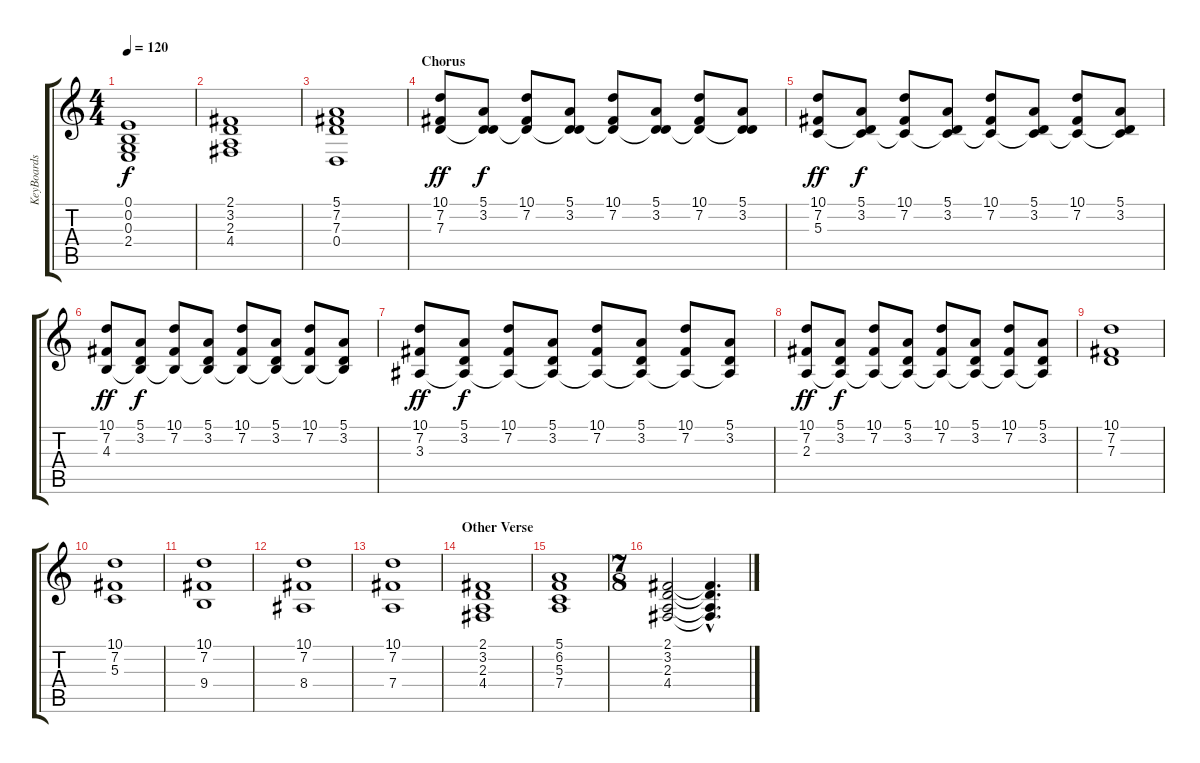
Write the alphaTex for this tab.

\track ("KeyBoards II" "KeyBoards ") {instrument stringensemble1}
\staff {score tabs}
\tuning (E4 B3 G3 D3 A2 E2) {hide}
\ts (4 4)
\tempo 120
\clef g2
\ks c
(0.1 0.2 0.3 2.4).1{dy f} |
(2.1 3.2 2.3 4.4).1 |
(5.1 7.2 7.3 0.4).1 |
\section ("" "Chorus")
(10.1 7.2 7.3).8{dy ff} (5.1 3.2 7.3{t}).8{dy f} (10.1 7.2 7.3{t}).8 (5.1 3.2 7.3{t}).8 (10.1 7.2 7.3{t}).8 (5.1 3.2 7.3{t}).8 (10.1 7.2 7.3{t}).8 (5.1 3.2 7.3{t}).8 |
(10.1 7.2 5.3).8{dy ff} (5.1 3.2 5.3{t}).8{dy f} (10.1 7.2 5.3{t}).8 (5.1 3.2 5.3{t}).8 (10.1 7.2 5.3{t}).8 (5.1 3.2 5.3{t}).8 (10.1 7.2 5.3{t}).8 (5.1 3.2 5.3{t}).8 |
(10.1 7.2 4.3).8{dy ff} (5.1 3.2 4.3{t}).8{dy f} (10.1 7.2 4.3{t}).8 (5.1 3.2 4.3{t}).8 (10.1 7.2 4.3{t}).8 (5.1 3.2 4.3{t}).8 (10.1 7.2 4.3{t}).8 (5.1 3.2 4.3{t}).8 |
(10.1 7.2 3.3).8{dy ff} (5.1 3.2 3.3{t}).8{dy f} (10.1 7.2 3.3{t}).8 (5.1 3.2 3.3{t}).8 (10.1 7.2 3.3{t}).8 (5.1 3.2 3.3{t}).8 (10.1 7.2 3.3{t}).8 (5.1 3.2 3.3{t}).8 |
(10.1 7.2 2.3).8{dy ff} (5.1 3.2 2.3{t}).8{dy f} (10.1 7.2 2.3{t}).8 (5.1 3.2 2.3{t}).8 (10.1 7.2 2.3{t}).8 (5.1 3.2 2.3{t}).8 (10.1 7.2 2.3{t}).8 (5.1 3.2 2.3{t}).8 |
(10.1 7.2 7.3).1 |
(10.1 7.2 5.3).1 |
(10.1 7.2 9.4).1 |
(10.1 7.2 8.4).1 |
(10.1 7.2 7.4).1 |
\section ("" "Other Verse")
(2.1 3.2 2.3 4.4).1{balance 12 instrument vibraphone} |
(5.1 6.2 5.3 7.4).1 |
\ts (7 8)
(2.1 3.2 2.3 4.4).2 (2.1{hac t} 3.2{hac t} 2.3{hac t} 4.4{hac t}).4{d}
